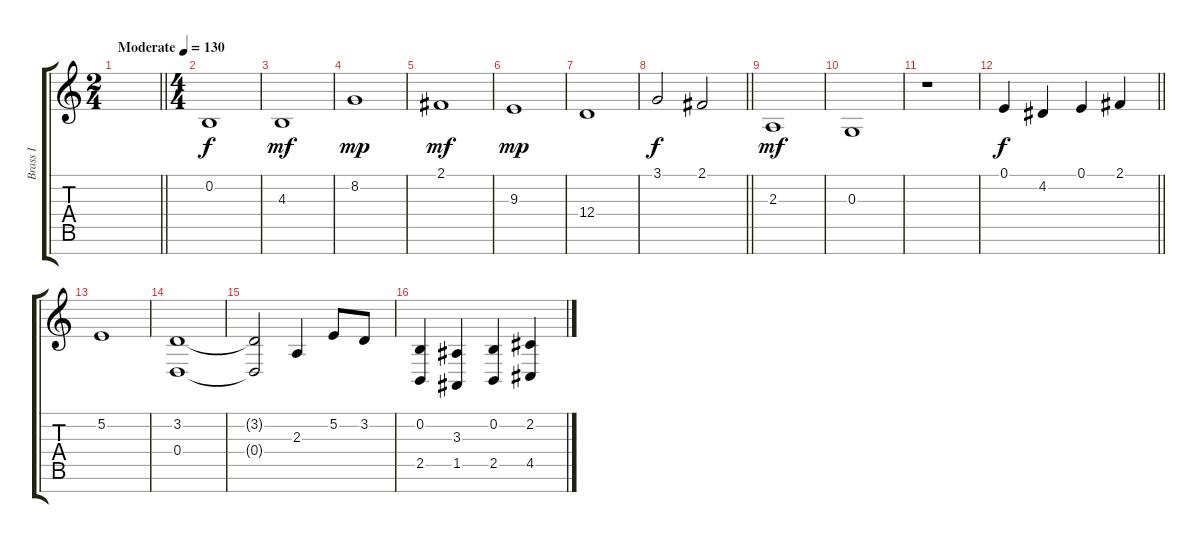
\track ("Brass I" "Brass I") {instrument frenchhorn}
\staff {score tabs}
\tuning (E4 B3 G3 D3 A2 E2 B1) {hide}
\ts (2 4)
\tempo (130 "Moderate")
\clef g2
\barLineRight lightlight
\ks c
|
\ts (4 4)
\section ("" "")
0.2.1 |
4.3.1{dy mf} |
8.2.1{dy mp} |
2.1.1{dy mf} |
9.3.1{dy mp} |
12.4.1 |
\barLineRight lightlight
3.1.2{dy f} 2.1.2 |
\section ("" "")
2.3.1{dy mf} |
0.3.1 |
r.1 |
\barLineRight lightlight
0.1.4{dy f} 4.2.4 0.1.4 2.1.4 |
\section ("" "")
5.2.1{volume 16} |
(3.2 0.4).1 |
(3.2{t} 0.4{t}).2 2.3.4 5.2.8 3.2.8 |
(0.2 2.5).4 (3.3 1.5).4 (0.2 2.5).4 (2.2 4.5).4
